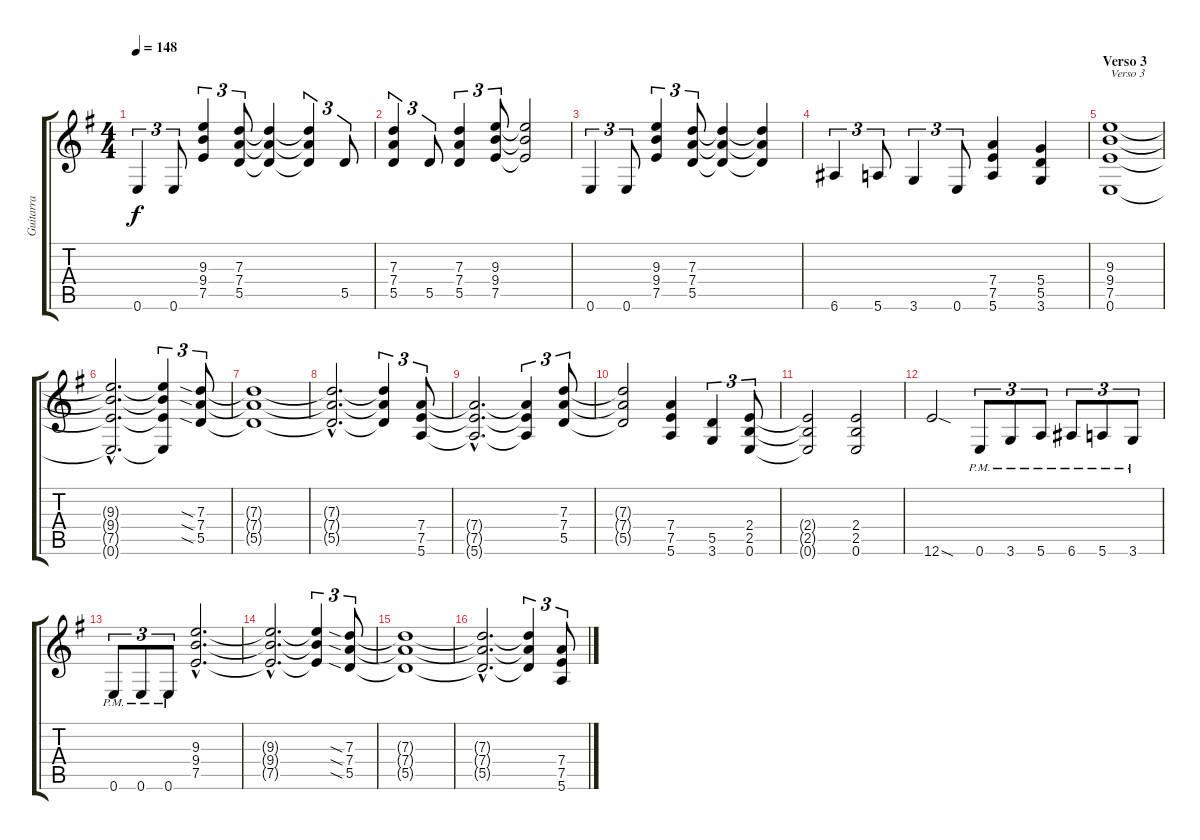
\track ("Guitarra " "Guitarra ") {instrument overdrivenguitar}
\staff {score tabs}
\tuning (E4 B3 G3 D3 A2 E2) {hide}
\ts (4 4)
\tempo 148
\clef g2
\ks g
0.6.4{tu (3 2) dy f} 0.6.8{tu (3 2)} (9.3 9.4 7.5).4{tu (3 2)} (7.3 7.4 5.5).8{tu (3 2)} (7.3{t} 7.4{t} 5.5{t}).4 (7.3{t} 7.4{t} 5.5{t}).4{tu (3 2)} 5.5.8{tu (3 2)} |
(7.3 7.4 5.5).4{tu (3 2)} 5.5.8{tu (3 2)} (7.3 7.4 5.5).4{tu (3 2)} (9.3 9.4 7.5).8{tu (3 2)} (9.3{t} 9.4{t} 7.5{t}).2 |
0.6.4{tu (3 2)} 0.6.8{tu (3 2)} (9.3 9.4 7.5).4{tu (3 2)} (7.3 7.4 5.5).8{tu (3 2)} (7.3{t} 7.4{t} 5.5{t}).4 (7.3{t} 7.4{t} 5.5{t}).4 |
6.6.4{tu (3 2)} 5.6.8{tu (3 2)} 3.6.4{tu (3 2)} 0.6.8{tu (3 2)} (7.4 7.5 5.6).4 (5.4 5.5 3.6).4 |
\section ("" "Verso 3")
(9.3 9.4 7.5 0.6).1{txt "Verso 3"} |
(9.3{hac t} 9.4{hac t} 7.5{hac t} 0.6{hac t}).2{d} (9.3{t} 9.4{t} 7.5{t} 0.6{t}).4{tu (3 2)} (7.3{sia} 7.4{sia} 5.5{sia}).8{tu (3 2)} |
(7.3{t} 7.4{t} 5.5{t}).1 |
(7.3{hac t} 7.4{hac t} 5.5{hac t}).2{d} (7.3{t} 7.4{t} 5.5{t}).4{tu (3 2)} (7.4 7.5 5.6).8{tu (3 2)} |
(7.4{hac t} 7.5{hac t} 5.6{hac t}).2{d} (7.4{t} 7.5{t} 5.6{t}).4{tu (3 2)} (7.3 7.4 5.5).8{tu (3 2)} |
(7.3{t} 7.4{t} 5.5{t}).2 (7.4 7.5 5.6).4 (5.5 3.6).4{tu (3 2)} (2.4 2.5 0.6).8{tu (3 2)} |
(2.4{t} 2.5{t} 0.6{t}).2 (2.4 2.5 0.6).2 |
12.6{sod}.2 0.6{pm}.8{tu (3 2)} 3.6{pm}.8{tu (3 2)} 5.6{pm}.8{tu (3 2)} 6.6{pm}.8{tu (3 2)} 5.6{pm}.8{tu (3 2)} 3.6{pm}.8{tu (3 2)} |
0.6{pm}.8{tu (3 2)} 0.6{pm}.8{tu (3 2)} 0.6{pm}.8{tu (3 2)} (9.3{hac} 9.4{hac} 7.5{hac}).2{d} |
(9.3{hac t} 9.4{hac t} 7.5{hac t}).2{d} (9.3{t} 9.4{t} 7.5{t}).4{tu (3 2)} (7.3{sia} 7.4{sia} 5.5{sia}).8{tu (3 2)} |
(7.3{t} 7.4{t} 5.5{t}).1 |
(7.3{hac t} 7.4{hac t} 5.5{hac t}).2{d} (7.3{t} 7.4{t} 5.5{t}).4{tu (3 2)} (7.4 7.5 5.6).8{tu (3 2)}
